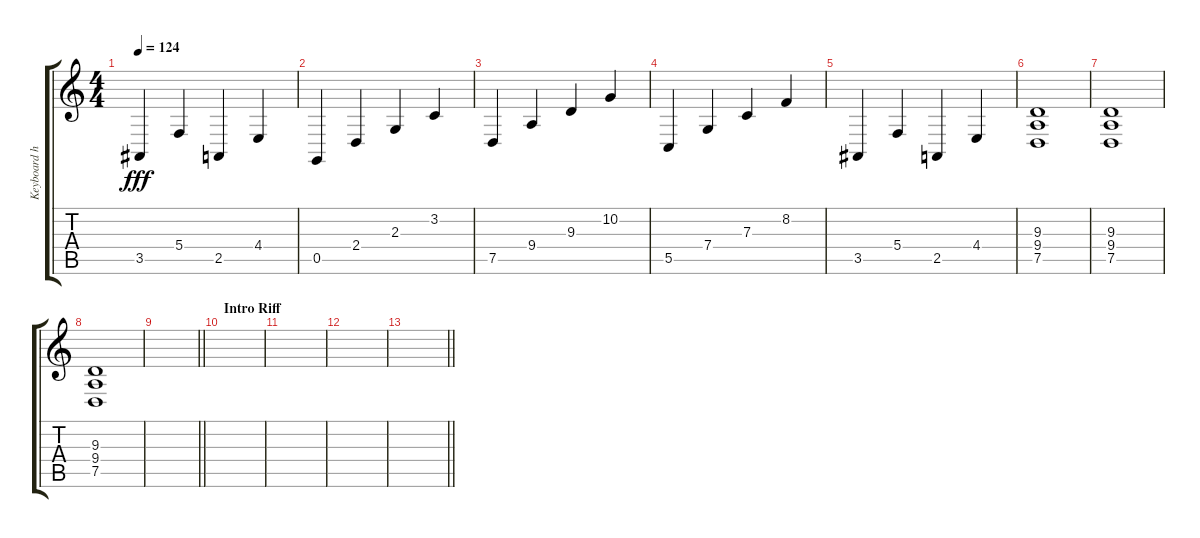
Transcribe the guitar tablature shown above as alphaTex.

\track ("Keyboard high octave" "Keyboard h") {instrument stringensemble2}
\staff {score tabs}
\tuning (D4 A3 F3 C3 G2 D2) {hide}
\ts (4 4)
\tempo 124
\clef g2
\ks c
3.5.4{dy fff} 5.4.4 2.5.4 4.4.4 |
0.5.4 2.4.4 2.3.4 3.2.4 |
7.5.4 9.4.4 9.3.4 10.2.4 |
5.5.4 7.4.4 7.3.4 8.2.4 |
3.5.4 5.4.4 2.5.4 4.4.4 |
(9.3 9.4 7.5).1 |
(9.3 9.4 7.5).1 |
(9.3 9.4 7.5).1 |
\barLineRight lightlight
|
\section ("" "Intro Riff")
|
|
|
\barLineRight lightlight
